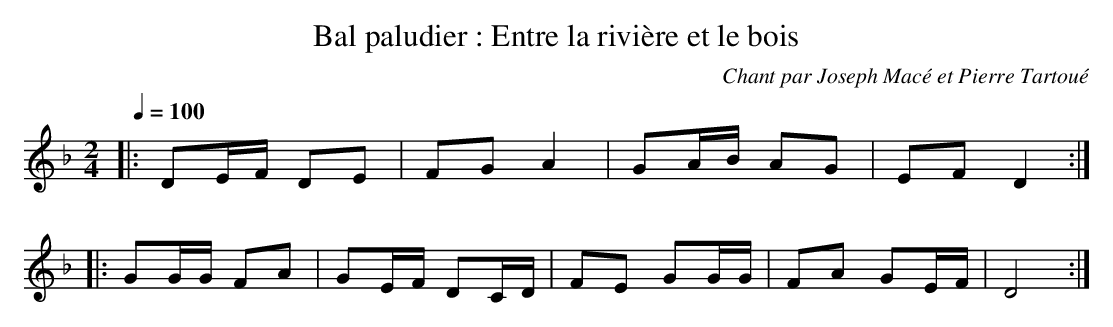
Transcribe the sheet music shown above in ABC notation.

X:1
T:Bal paludier : Entre la rivière et le bois
C:Chant par Joseph Macé et Pierre Tartoué
M:2/4
L:1/8
Q:1/4=100
K:Fmaj
|: DE/F/ DE | FG A2 | GA/B/ AG | EF D2 ::
GG/G/ FA | GE/F/ DC/D/ | FE GG/G/ | FA GE/F/ | D4 :|
